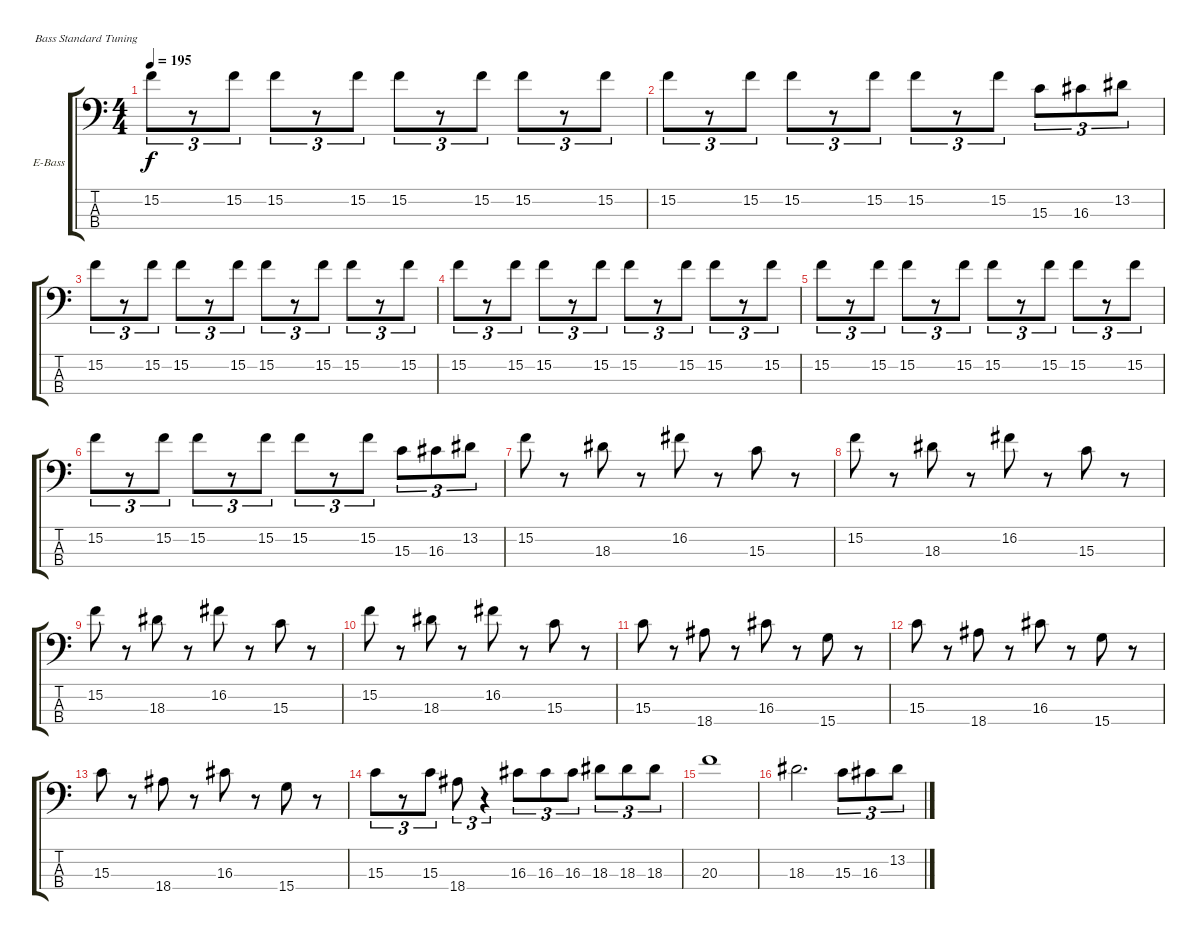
\defaultSystemsLayout 4
\bracketExtendMode groupsimilarinstruments
\firstSystemTrackNameOrientation horizontal
\otherSystemsTrackNameOrientation horizontal
\track ("Electric Bass" "E-Bass") {instrument electricbassfinger}
\staff {score tabs}
\tuning (G2 D2 A1 E1)
\ts (4 4)
\tempo 195
\clef f4
\ks c
15.2.8{tu (3 2) dy f} r.8{tu (3 2)} 15.2.8{tu (3 2)} 15.2.8{tu (3 2)} r.8{tu (3 2)} 15.2.8{tu (3 2)} 15.2.8{tu (3 2)} r.8{tu (3 2)} 15.2.8{tu (3 2)} 15.2.8{tu (3 2)} r.8{tu (3 2)} 15.2.8{tu (3 2)} |
15.2.8{tu (3 2)} r.8{tu (3 2)} 15.2.8{tu (3 2)} 15.2.8{tu (3 2)} r.8{tu (3 2)} 15.2.8{tu (3 2)} 15.2.8{tu (3 2)} r.8{tu (3 2)} 15.2.8{tu (3 2)} 15.3.8{tu (3 2)} 16.3.8{tu (3 2)} 13.2.8{tu (3 2)} |
15.2.8{tu (3 2)} r.8{tu (3 2)} 15.2.8{tu (3 2)} 15.2.8{tu (3 2)} r.8{tu (3 2)} 15.2.8{tu (3 2)} 15.2.8{tu (3 2)} r.8{tu (3 2)} 15.2.8{tu (3 2)} 15.2.8{tu (3 2)} r.8{tu (3 2)} 15.2.8{tu (3 2)} |
15.2.8{tu (3 2)} r.8{tu (3 2)} 15.2.8{tu (3 2)} 15.2.8{tu (3 2)} r.8{tu (3 2)} 15.2.8{tu (3 2)} 15.2.8{tu (3 2)} r.8{tu (3 2)} 15.2.8{tu (3 2)} 15.2.8{tu (3 2)} r.8{tu (3 2)} 15.2.8{tu (3 2)} |
15.2.8{tu (3 2)} r.8{tu (3 2)} 15.2.8{tu (3 2)} 15.2.8{tu (3 2)} r.8{tu (3 2)} 15.2.8{tu (3 2)} 15.2.8{tu (3 2)} r.8{tu (3 2)} 15.2.8{tu (3 2)} 15.2.8{tu (3 2)} r.8{tu (3 2)} 15.2.8{tu (3 2)} |
15.2.8{tu (3 2)} r.8{tu (3 2)} 15.2.8{tu (3 2)} 15.2.8{tu (3 2)} r.8{tu (3 2)} 15.2.8{tu (3 2)} 15.2.8{tu (3 2)} r.8{tu (3 2)} 15.2.8{tu (3 2)} 15.3.8{tu (3 2)} 16.3.8{tu (3 2)} 13.2.8{tu (3 2)} |
15.2.8 r.8 18.3.8 r.8 16.2.8 r.8 15.3.8 r.8 |
15.2.8 r.8 18.3.8 r.8 16.2.8 r.8 15.3.8 r.8 |
15.2.8 r.8 18.3.8 r.8 16.2.8 r.8 15.3.8 r.8 |
15.2.8 r.8 18.3.8 r.8 16.2.8 r.8 15.3.8 r.8 |
15.3.8 r.8 18.4.8 r.8 16.3.8 r.8 15.4.8 r.8 |
15.3.8 r.8 18.4.8 r.8 16.3.8 r.8 15.4.8 r.8 |
15.3.8 r.8 18.4.8 r.8 16.3.8 r.8 15.4.8 r.8 |
15.3.8{tu (3 2)} r.8{tu (3 2)} 15.3.8{tu (3 2)} 18.4.8{tu (3 2)} r.4{tu (3 2)} 16.3.8{tu (3 2)} 16.3.8{tu (3 2)} 16.3.8{tu (3 2)} 18.3.8{tu (3 2)} 18.3.8{tu (3 2)} 18.3.8{tu (3 2)} |
20.3.1 |
18.3.2{d} 15.3.8{tu (3 2)} 16.3.8{tu (3 2)} 13.2.8{tu (3 2)}
